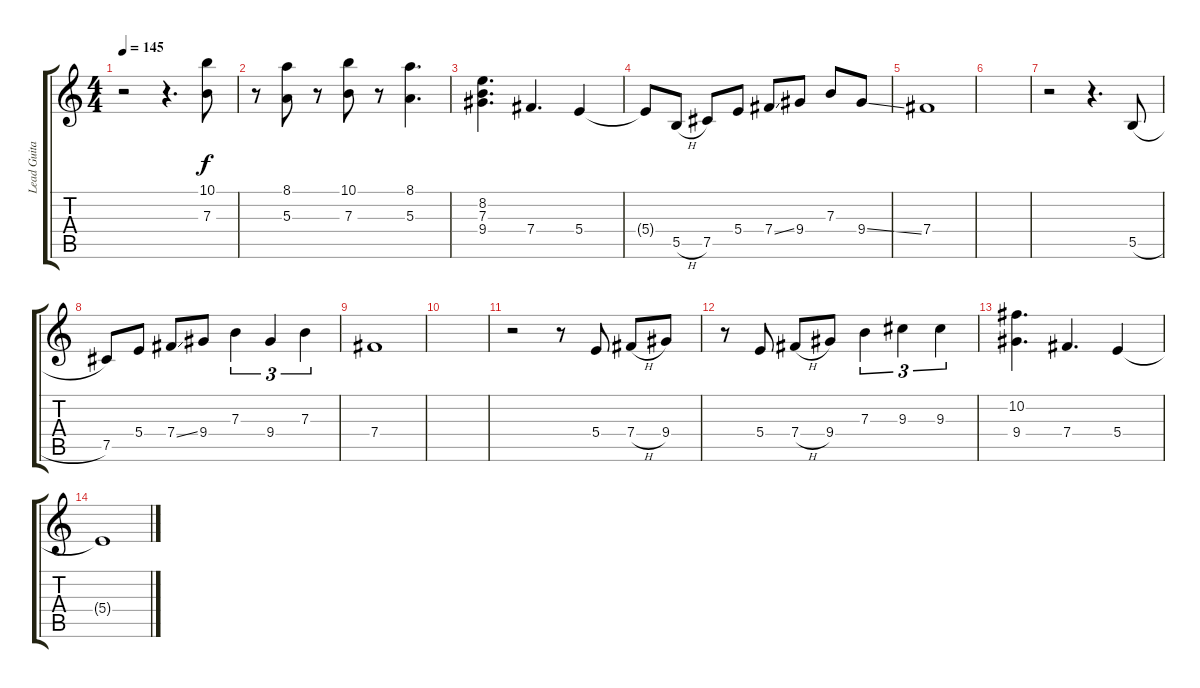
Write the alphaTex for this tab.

\track ("Lead Guitar" "Lead Guita") {instrument distortionguitar}
\staff {score tabs}
\tuning (Db4 Ab3 E3 B2 Gb2 Db2) {hide}
\ts (4 4)
\tempo 145
\clef g2
\ks c
r.2{dy f instrument electricguitarjazz} r.4{d} (10.1 7.3).8 |
r.8 (8.1 5.3).8 r.8 (10.1 7.3).8 r.8 (8.1 5.3).4{d} |
(8.2 7.3 9.4).4{d} 7.4.4{d} 5.4.4 |
5.4{t}.8 5.5{h}.8 7.5.8 5.4.8 7.4{ss}.8 9.4.8 7.3.8 9.4{ss}.8 |
7.4.1 |
|
r.2 r.4{d} 5.5{h}.8 |
7.5.8 5.4.8 7.4{ss}.8 9.4.8 7.3.4{tu (3 2)} 9.4.4{tu (3 2)} 7.3.4{tu (3 2)} |
7.4.1 |
|
r.2 r.8 5.4.8 7.4{h}.8 9.4.8 |
r.8 5.4.8 7.4{h}.8 9.4.8 7.3.4{tu (3 2)} 9.3.4{tu (3 2)} 9.3.4{tu (3 2)} |
(10.2 9.4).4{d} 7.4.4{d} 5.4.4 |
5.4{t}.1
